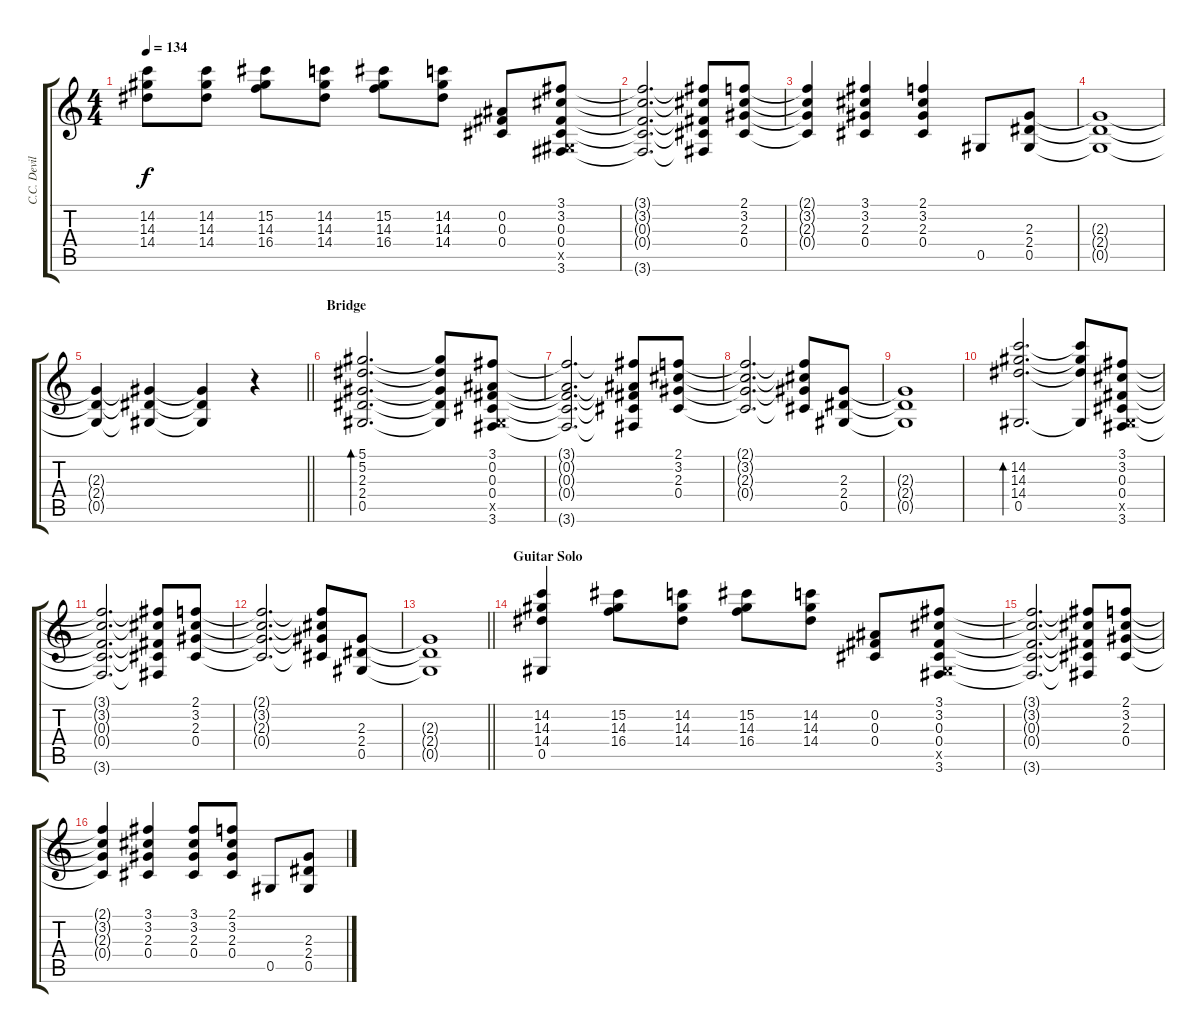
\track ("C.C. Deville ( Rythm )" "C.C. Devil") {instrument distortionguitar}
\staff {score tabs}
\tuning (Eb4 Bb3 Gb3 Db3 Ab2 Eb2) {hide}
\ts (4 4)
\tempo 134
\clef g2
\ks c
(14.2{t} 14.3{t} 14.4{t}).8{dy f} (14.2 14.3 14.4).8 (15.2 14.3 16.4).8 (14.2 14.3 14.4).8 (15.2 14.3 16.4).8 (14.2 14.3 14.4).8 (0.2 0.3 0.4).8 (3.1 3.2 0.3 0.4 0.5{x} 3.6).8 |
(3.1{t} 3.2{t} 0.3{t} 0.4{t} 3.6{t}).2{d} (3.1{t} 3.2{t} 0.3{t} 0.4{t} 3.6{t}).8 (2.1 3.2 2.3 0.4).8 |
(2.1{t} 3.2{t} 2.3{t} 0.4{t}).4 (3.1 3.2 2.3 0.4).4 (2.1 3.2 2.3 0.4).4 0.5.8 (2.3 2.4 0.5).8 |
(2.3{t} 2.4{t} 0.5{t}).1 |
\barLineRight lightlight
(2.3{t} 2.4{t} 0.5{t}).4 (2.3{t} 2.4{t} 0.5{t}).4 (2.3{t} 2.4{t} 0.5{t}).4 r.4 |
\section ("" "Bridge")
(5.1 5.2 2.3 2.4 0.5).2{d bd 480} (5.1{t} 5.2{t} 2.3{t} 2.4{t} 0.5{t}).8 (3.1 0.2 0.3 0.4 0.5{x} 3.6).8 |
(3.1{t} 0.2{t} 0.3{t} 0.4{t} 3.6{t}).2{d} (3.1{t} 0.2{t} 0.3{t} 0.4{t} 3.6{t}).8 (2.1 3.2 2.3 0.4).8 |
(2.1{t} 3.2{t} 2.3{t} 0.4{t}).2{d} (2.1{t} 3.2{t} 2.3{t} 0.4{t}).8 (2.3 2.4 0.5).8 |
(2.3{t} 2.4{t} 0.5{t}).1 |
(14.2 14.3 14.4 0.5).2{d bd 480} (14.2{t} 14.3{t} 14.4{t} 0.5{t}).8 (3.1 3.2 0.3 0.4 0.5{x} 3.6).8 |
(3.1{t} 3.2{t} 0.3{t} 0.4{t} 3.6{t}).2{d} (3.1{t} 3.2{t} 0.3{t} 0.4{t} 3.6{t}).8 (2.1 3.2 2.3 0.4).8 |
(2.1{t} 3.2{t} 2.3{t} 0.4{t}).2{d} (2.1{t} 3.2{t} 2.3{t} 0.4{t}).8 (2.3 2.4 0.5).8 |
\barLineRight lightlight
(2.3{t} 2.4{t} 0.5{t}).1 |
\section ("" "Guitar Solo")
(14.2 14.3 14.4 0.5).4 (15.2 14.3 16.4).8 (14.2 14.3 14.4).8 (15.2 14.3 16.4).8 (14.2 14.3 14.4).8 (0.2 0.3 0.4).8 (3.1 3.2 0.3 0.4 0.5{x} 3.6).8 |
(3.1{t} 3.2{t} 0.3{t} 0.4{t} 3.6{t}).2{d} (3.1{t} 3.2{t} 0.3{t} 0.4{t} 3.6{t}).8 (2.1 3.2 2.3 0.4).8 |
(2.1{t} 3.2{t} 2.3{t} 0.4{t}).4 (3.1 3.2 2.3 0.4).4 (3.1 3.2 2.3 0.4).8 (2.1 3.2 2.3 0.4).8 0.5.8 (2.3 2.4 0.5).8
